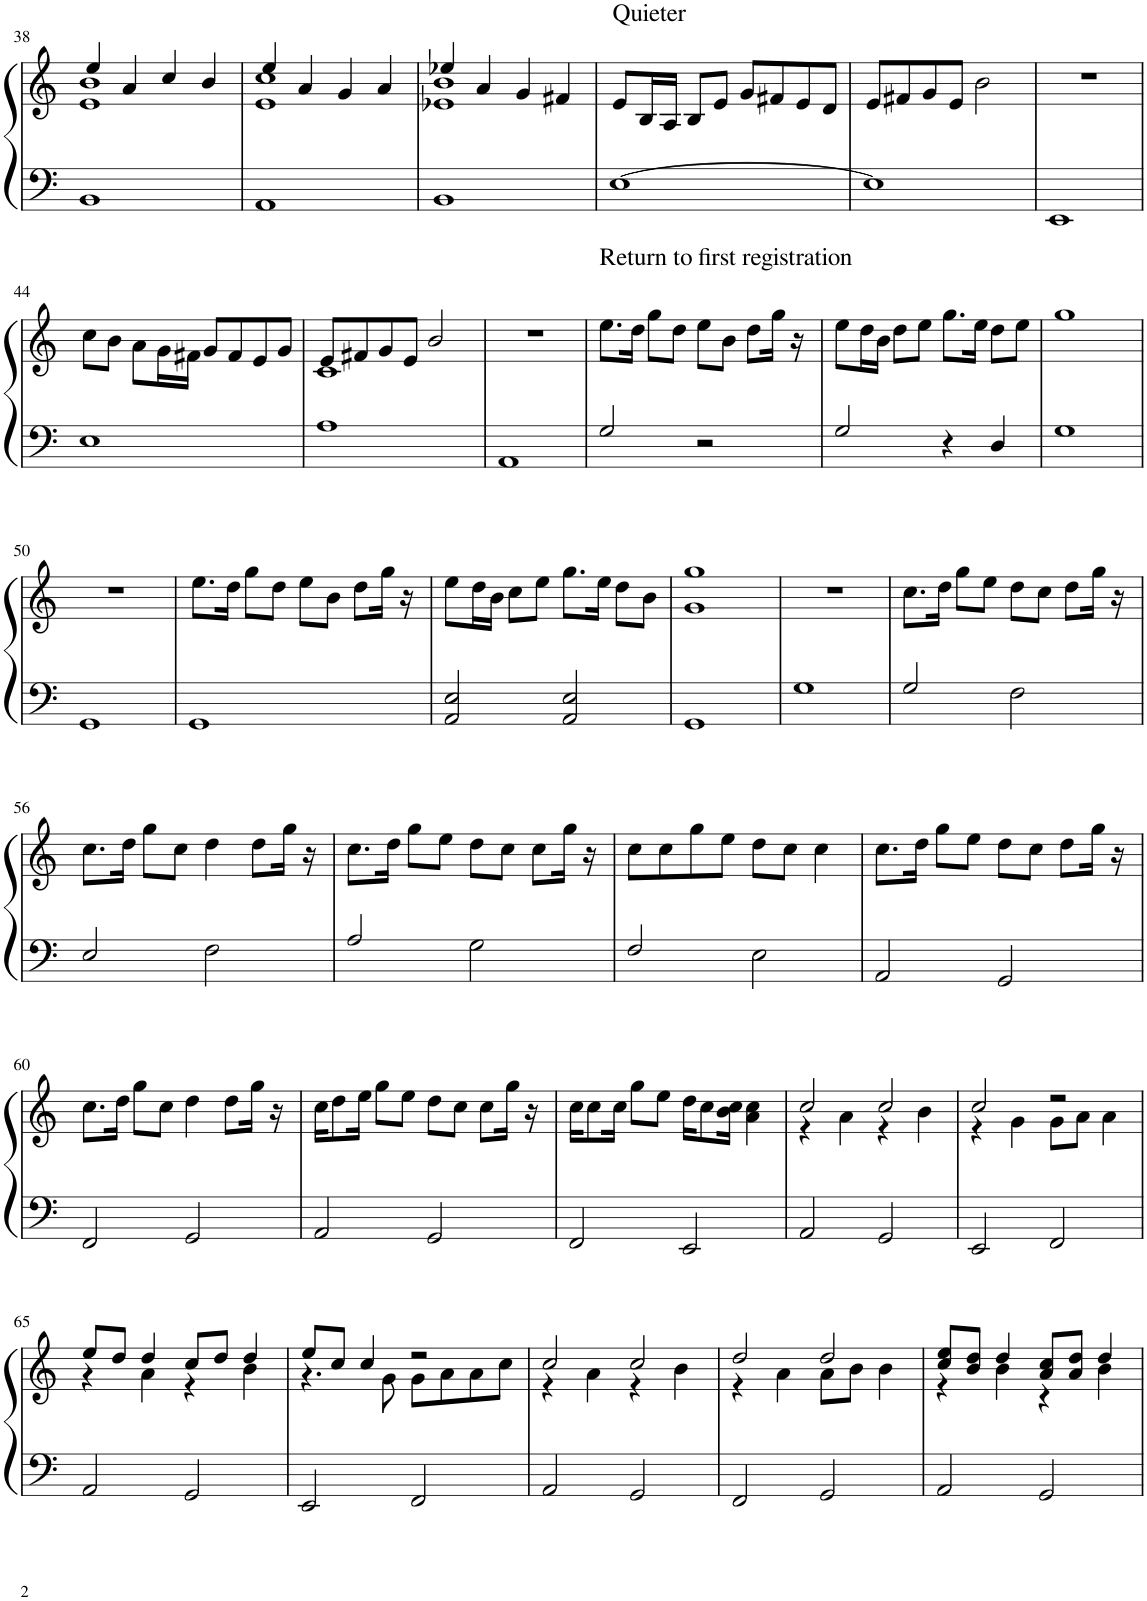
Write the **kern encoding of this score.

**kern	**kern
*part1	*part1
*staff2	*staff1
*I"Pipe Organ	*
*I'Org.	*
!!LO:PB:g=z
*clefF4	*clefG2
*k[]	*k[]
*M4/4	*M4/4
=38	=38
*	*^
1BB	4ee/	1e 1b
.	4a/	.
.	4cc/	.
.	4b/	.
=39	=39	=39
1AA	4ee/	1e 1cc
.	4a/	.
.	4g/	.
.	4a/	.
=40	=40	=40
1BB	4ee-X/	1e-X 1b
.	4a/	.
.	4g/	.
.	4f#X/	.
*	*v	*v
=41	=41
!	!LO:TX:a:t=Quieter
[1E	8e/L
.	16B/L
.	16A/JJ
.	8B/L
.	8e/J
.	8g/L
.	8f#X/
.	8e/
.	8d/J
=42	=42
1E]	8e/L
.	8f#X/
.	8g/
.	8e/J
.	2b\
=43	=43
1EE	1r
!!LO:LB:g=z
=44	=44
1E	8cc\L
.	8b\J
.	8a\L
.	16g\L
.	16f#X\JJ
.	8g/L
.	8f#/
.	8e/
.	8g/J
=45	=45
*	*^
1A	8e/L	1c
.	8f#X/	.
.	8g/	.
.	8e/J	.
.	2b/	.
*	*v	*v
=46	=46
1AA	1r
=47	=47
!	!LO:TX:a:t=Return to first registration
2G/	8.ee\L
.	16dd\Jk
.	8gg\L
.	8dd\J
2r	8ee\L
.	8b\J
.	8dd\L
.	16gg\Jk
.	16r
=48	=48
2G/	8ee\L
.	16dd\L
.	16b\JJ
.	8dd\L
.	8ee\J
4r	8.gg\L
.	16ee\Jk
4D/	8dd\L
.	8ee\J
=49	=49
1G	1gg
!!LO:LB:g=z
=50	=50
1GG	1r
=51	=51
1GG	8.ee\L
.	16dd\Jk
.	8gg\L
.	8dd\J
.	8ee\L
.	8b\J
.	8dd\L
.	16gg\Jk
.	16r
=52	=52
2AA/ 2E/	8ee\L
.	16dd\L
.	16b\JJ
.	8cc\L
.	8ee\J
2AA/ 2E/	8.gg\L
.	16ee\Jk
.	8dd\L
.	8b\J
=53	=53
1GG	1g 1gg
=54	=54
1G	1r
=55	=55
2G/	8.cc\L
.	16dd\Jk
.	8gg\L
.	8ee\J
2F\	8dd\L
.	8cc\J
.	8dd\L
.	16gg\Jk
.	16r
!!LO:LB:g=z
=56	=56
2E/	8.cc\L
.	16dd\Jk
.	8gg\L
.	8cc\J
2F\	4dd\
.	8dd\L
.	16gg\Jk
.	16r
=57	=57
2A/	8.cc\L
.	16dd\Jk
.	8gg\L
.	8ee\J
2G\	8dd\L
.	8cc\J
.	8cc\L
.	16gg\Jk
.	16r
=58	=58
2F/	8cc\L
.	8cc\
.	8gg\
.	8ee\J
2E\	8dd\L
.	8cc\J
.	4cc\
=59	=59
2AA/	8.cc\L
.	16dd\Jk
.	8gg\L
.	8ee\J
2GG/	8dd\L
.	8cc\J
.	8dd\L
.	16gg\Jk
.	16r
!!LO:LB:g=z
=60	=60
2FF/	8.cc\L
.	16dd\Jk
.	8gg\L
.	8cc\J
2GG/	4dd\
.	8dd\L
.	16gg\Jk
.	16r
=61	=61
2AA/	16cc\KL
.	8dd\
.	16ee\Jk
.	8gg\L
.	8ee\J
2GG/	8dd\L
.	8cc\J
.	8cc\L
.	16gg\Jk
.	16r
=62	=62
2FF/	16cc\KL
.	8cc\
.	16cc\Jk
.	8gg\L
.	8ee\J
2EE/	16dd\KL
.	8cc\
.	16b\ 16cc\Jk
.	4a\ 4cc\
=63	=63
*	*^
2AA/	2cc/	4r
.	.	4a\
2GG/	2cc/	4r
.	.	4b\
=64	=64	=64
2EE/	2cc/	4r
.	.	4g\
2FF/	2r	8g\L
.	.	8a\J
.	.	4a\
!!LO:LB:g=z	!!
=65	=65	=65
2AA/	8ee/L	4r
.	8dd/J	.
.	4dd/	4a\
2GG/	8cc/L	4r
.	8dd/J	.
.	4dd/	4b\
=66	=66	=66
2EE/	8ee/L	4.r
.	8cc/J	.
.	4cc/	.
.	.	8g\
2FF/	2r	8g\L
.	.	8a\
.	.	8a\
.	.	8cc\J
=67	=67	=67
2AA/	2cc/	4r
.	.	4a\
2GG/	2cc/	4r
.	.	4b\
=68	=68	=68
2FF/	2dd/	4r
.	.	4a\
2GG/	2dd/	8a\L
.	.	8b\J
.	.	4b\
=69	=69	=69
2AA/	8cc/ 8ee/L	4r
.	8b/ 8dd/J	.
.	4dd/	4b\
2GG/	8a/ 8cc/L	4r
.	8a/ 8dd/J	.
.	4dd/	4b\
*	*v	*v
=	=
*-	*-
